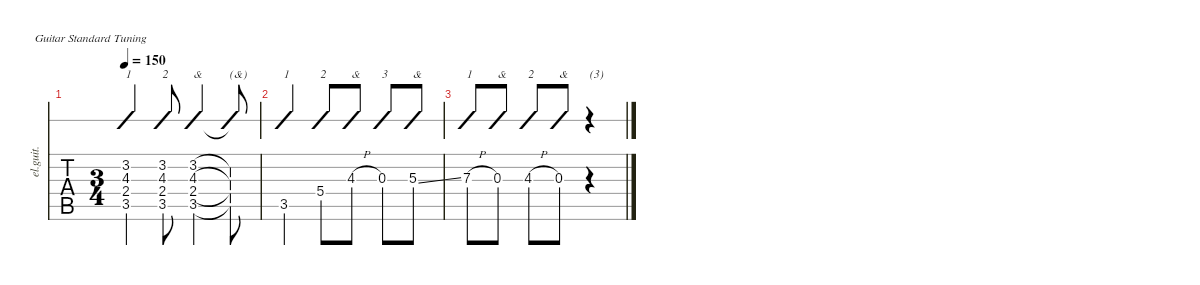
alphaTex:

\defaultSystemsLayout 4
\hideDynamics
\bracketExtendMode nobrackets
\track ("Clean Guitar" "el.guit.") {mute instrument electricguitarclean}
\staff {tabs slash}
\tuning (E4 B3 G3 D3 A2 E2)
\ts (3 4)
\tempo 150
\clef g2
\ks c
(3.5 2.4 4.3 3.2).4{txt "1" dy mf} (3.5 2.4 4.3 3.2).8{txt "2"} (3.5 2.4 4.3 3.2).4{txt "&"} (2.4{t} 3.5{t} 4.3{t} 3.2{t}).8{txt "(&)"} |
3.5.4{txt "1"} 5.4.8{txt "2"} 4.3{h}.8{txt "&"} 0.3.8{txt "3"} 5.3{ss}.8{txt "&"} |
7.3{h}.8{txt "1"} 0.3.8{txt "&"} 4.3{h}.8{txt "2"} 0.3.8{txt "&"} r.4{txt "(3)"}
